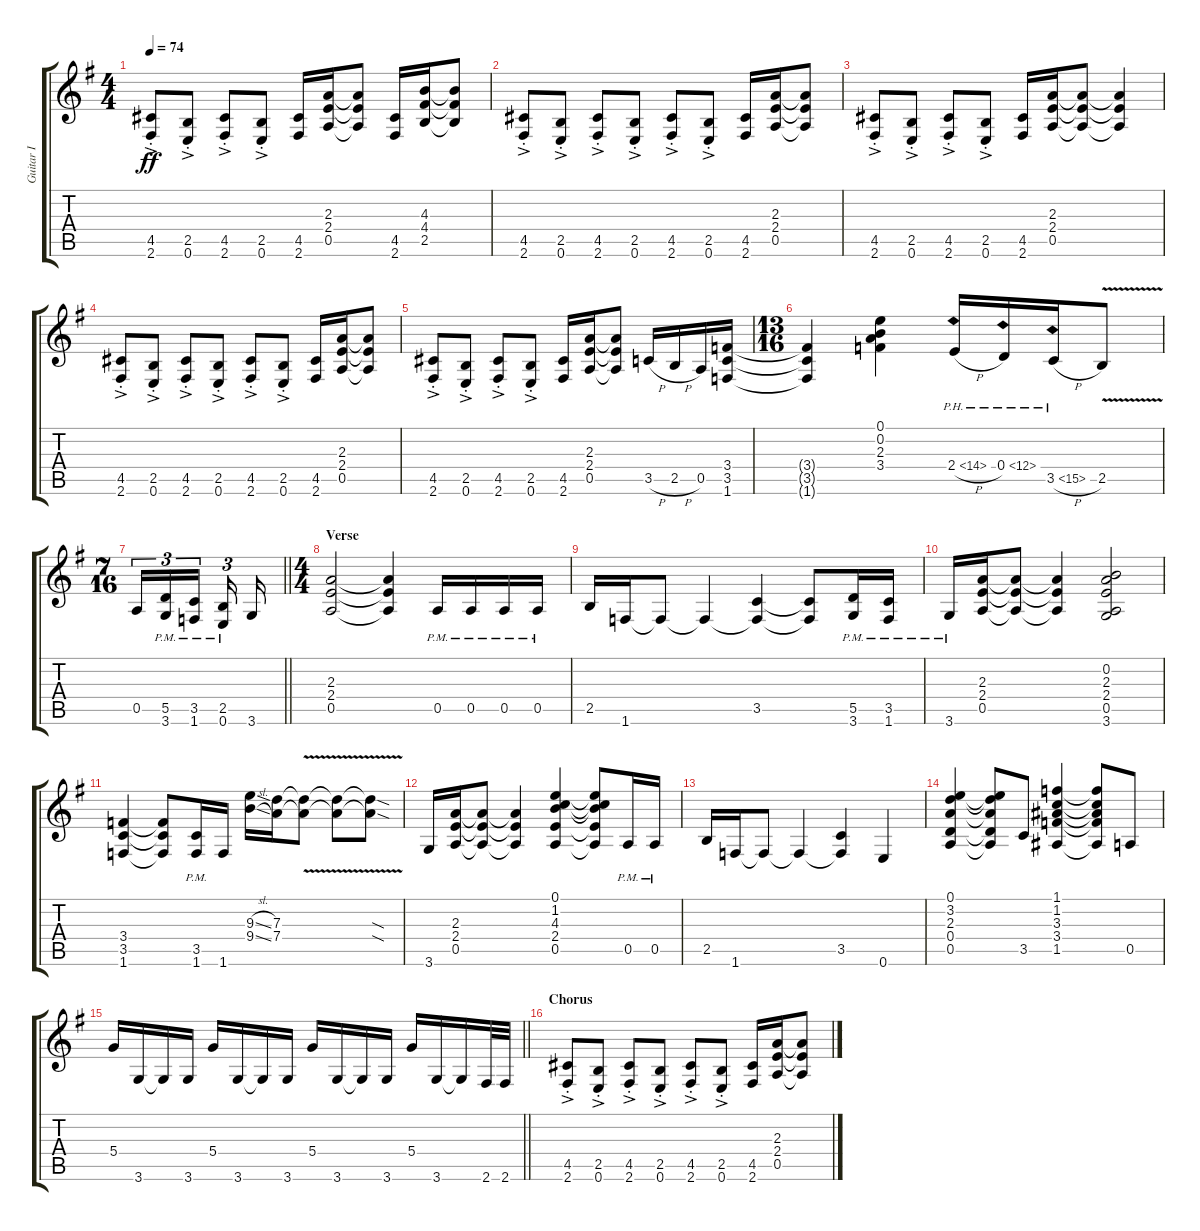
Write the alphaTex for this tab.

\track ("Guitar I" "Guitar I") {instrument overdrivenguitar}
\staff {score tabs}
\tuning (E4 B3 G3 D3 A2 E2) {hide}
\ts (4 4)
\tempo 74
\clef g2
\ks g
(4.5{ac st} 2.6{ac st}).8{dy ff} (2.5{ac st} 0.6{ac st}).8 (4.5{ac st} 2.6{ac st}).8 (2.5{ac st} 0.6{ac st}).8 (4.5 2.6).16 (2.3 2.4 0.5).16 (2.3{t} 2.4{t} 0.5{t}).8 (4.5 2.6).16 (4.3 4.4 2.5).16 (4.3{t} 4.4{t} 2.5{t}).8 |
(4.5{ac st} 2.6{ac st}).8 (2.5{ac st} 0.6{ac st}).8 (4.5{ac st} 2.6{ac st}).8 (2.5{ac st} 0.6{ac st}).8 (4.5{ac st} 2.6{ac st}).8 (2.5{ac st} 0.6{ac st}).8 (4.5 2.6).16 (2.3 2.4 0.5).16 (2.3{t} 2.4{t} 0.5{t}).8 |
(4.5{ac st} 2.6{ac st}).8 (2.5{ac st} 0.6{ac st}).8 (4.5{ac st} 2.6{ac st}).8 (2.5{ac st} 0.6{ac st}).8 (4.5 2.6).16 (2.3 2.4 0.5).16 (2.3{t} 2.4{t} 0.5{t}).8 (2.3{t} 2.4{t} 0.5{t}).4 |
(4.5{ac st} 2.6{ac st}).8 (2.5{ac st} 0.6{ac st}).8 (4.5{ac st} 2.6{ac st}).8 (2.5{ac st} 0.6{ac st}).8 (4.5{ac st} 2.6{ac st}).8 (2.5{ac st} 0.6{ac st}).8 (4.5 2.6).16 (2.3 2.4 0.5).16 (2.3{t} 2.4{t} 0.5{t}).8 |
(4.5{ac st} 2.6{ac st}).8 (2.5{ac st} 0.6{ac st}).8 (4.5{ac st} 2.6{ac st}).8 (2.5{ac st} 0.6{ac st}).8 (4.5 2.6).16 (2.3 2.4 0.5).16 (2.3{t} 2.4{t} 0.5{t}).8 3.5{h}.16 2.5{h}.16 0.5.16 (3.4 3.5 1.6).16 |
\ts (13 16)
(3.4{t} 3.5{t} 1.6{t}).4 (0.1 0.2 2.3 3.4).4 2.4{ph 12 h}.16 0.4{ph 12}.16 3.5{ph 12 h}.16 2.5{v}.8 |
\ts (7 16)
\barLineRight lightlight
0.5.16{tu (3 2)} (5.5{pm} 3.6{pm}).16{tu (3 2)} (3.5{pm} 1.6{pm}).16{tu (3 2)} (2.5{pm} 0.6{pm}).16{tu (3 2)} 3.6.16 |
\ts (4 4)
\section ("" "Verse")
(2.3 2.4 0.5).2 (2.3{t} 2.4{t} 0.5{t}).4 0.5{pm}.16 0.5{pm}.16 0.5{pm}.16 0.5{pm}.16 |
2.5.16 1.6.16 1.6{t}.8 1.6{t}.4 (3.5 1.6{t}).4 (3.5{t} 1.6{t}).8 (5.5{pm} 3.6{pm}).16 (3.5{pm} 1.6{pm}).16 |
3.6{pm}.16 (2.3 2.4 0.5).16 (2.3{t} 2.4{t} 0.5{t}).8 (2.3{t} 2.4{t} 0.5{t}).4 (0.2 2.3 2.4 0.5 3.6).2 |
(3.4 3.5 1.6).4 (3.4{t} 3.5{t} 1.6{t}).8 (3.5{pm} 1.6{pm}).16 1.6.16 (9.3{sl} 9.4{sl}).16 (7.3 7.4).16 (7.3{v t} 7.4{v t}).8 (7.3{v t} 7.4{v t}).8 (7.3{v sod t} 7.4{v sod t}).8 |
3.6.16 (2.3 2.4 0.5).16 (2.3{t} 2.4{t} 0.5{t}).8 (2.3{t} 2.4{t} 0.5{t}).4 (0.1 1.2 4.3 2.4 0.5).4 (0.1{t} 1.2{t} 4.3{t} 2.4{t} 0.5{t}).8 0.5{pm}.16 0.5{pm}.16 |
2.5.16 1.6.16 1.6{t}.8 1.6{t}.4 (3.5 1.6{t}).4 0.6.4 |
(0.1 3.2 2.3 0.4 0.5).4 (0.1{t} 3.2{t} 2.3{t} 0.4{t} 0.5{t}).8 3.5.8 (1.1 1.2 3.3 3.4 1.5).4 (1.1{t} 1.2{t} 3.3{t} 3.4{t} 1.5{t}).8 0.5.8 |
\barLineRight lightlight
5.4.16 3.6.16 3.6{t}.16 3.6.16 5.4.16 3.6.16 3.6{t}.16 3.6.16 5.4.16 3.6.16 3.6{t}.16 3.6.16 5.4.16 3.6.16 3.6{t}.16 2.6.32 2.6.32 |
\section ("" "Chorus")
(4.5{ac st} 2.6{ac st}).8 (2.5{ac st} 0.6{ac st}).8 (4.5{ac st} 2.6{ac st}).8 (2.5{ac st} 0.6{ac st}).8 (4.5{ac st} 2.6{ac st}).8 (2.5{ac st} 0.6{ac st}).8 (4.5 2.6).16 (2.3 2.4 0.5).16 (2.3{t} 2.4{t} 0.5{t}).8
